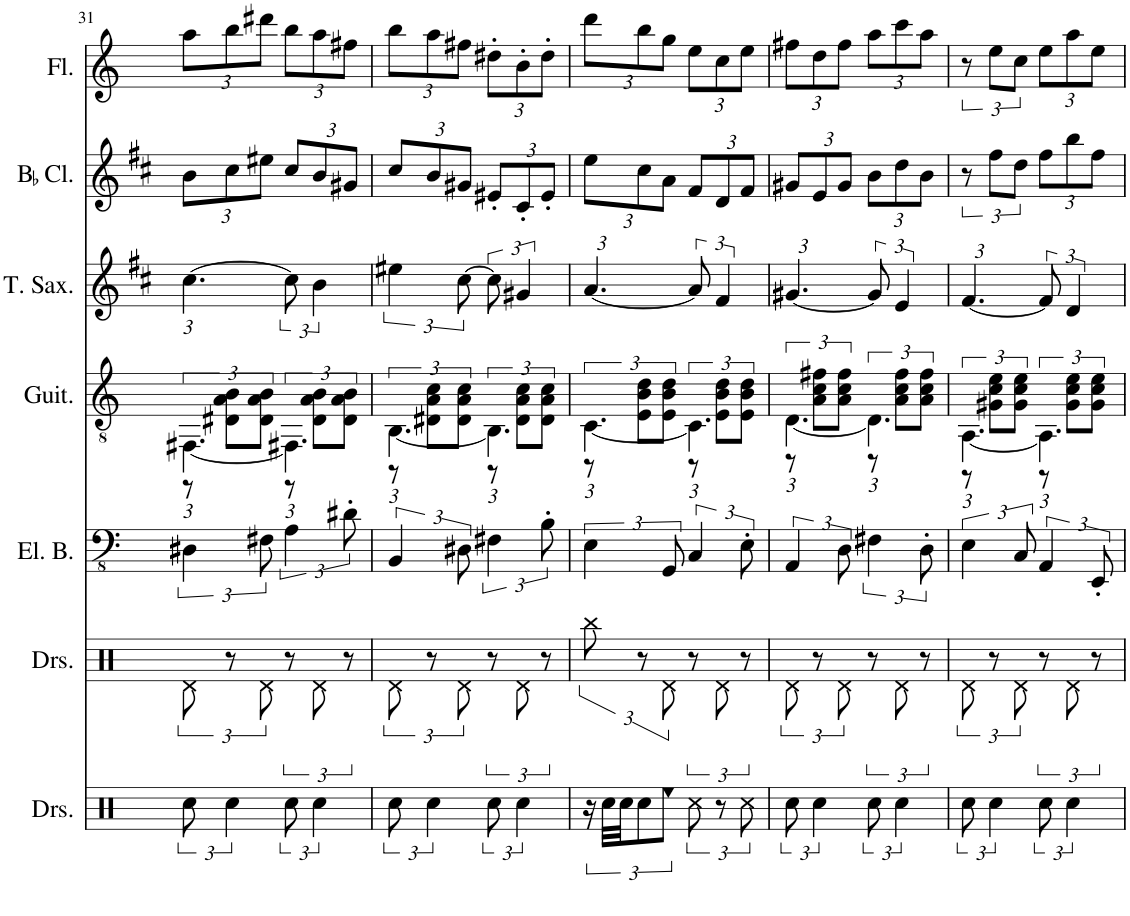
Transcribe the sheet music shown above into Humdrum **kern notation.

**kern	**kern	**kern	**kern	**kern	**kern	**kern
*part7	*part6	*part5	*part4	*part3	*part2	*part1
*staff7	*staff6	*staff5	*staff4	*staff3	*staff2	*staff1
*I"Drumset	*I"Drumset	*I"Electric Bass	*I"Guitar	*I"Tenor Saxophone	*I"BaccidentalFlat Clarinet	*I"Flute
*I'Drs.	*I'Drs.	*I'El. B.	*I'Guit.	*I'T. Sax.	*I'BaccidentalFlat Cl.	*I'Fl.
!!LO:PB:g=z
*clefX	*clefX	*clefFv4	*clefGv2	*clefG2	*clefG2	*clefG2
*	*	*	*	*Trd8c14	*Trd1c2	*
*k[]	*k[]	*k[]	*k[]	*k[f#c#]	*k[f#c#]	*k[]
*	*M2/4	*M2/4	*	*M2/4	*M2/4	*M2/4
=31	=31	=31	=31	=31	=31	=31
*	*	*	*^	*	*	*
*	*	*	*	*	*	*Xbrackettup	*Xbrackettup
12Rcc\	12Rd\	6DD#X\	[6.FF#X\	12r	[6.cc#\	12b\L	12aa\L
6Rcc\	12r	.	.	12D#X\ 12A\ 12B\L	.	12cc#\	12bb\
.	12Rd\	12FF#X\	.	12D#\ 12A\ 12B\J	.	12ee#X\J	12ddd#X\J
12Rcc\	12r	6AA\	6.FF#X\]	12r	12cc#\]	12cc#/L	12bb\L
6Rcc\	12Rd\	.	.	12D#\ 12A\ 12B\L	6b\	12b/	12aa\
.	12r	12D#X'\	.	12D#\ 12A\ 12B\J	.	12g#X/J	12ff#X\J
=32	=32	=32	=32	=32	=32	=32	=32
12Rcc\	12Rd\	6BBB/	[6.BB\	12r	6ee#X\	12cc#/L	12bb\L
6Rcc\	12r	.	.	12D#X\ 12A\ 12c\L	.	12b/	12aa\
.	12Rd\	12DD#X\	.	12D#\ 12A\ 12c\J	[12cc#\	12g#X/J	12ff#X\J
12Rcc\	12r	6FF#X\	6.BB\]	12r	12cc#\]	12e#X'/L	12dd#X'\L
6Rcc\	12Rd\	.	.	12D#\ 12A\ 12c\L	6g#X/	12c#'/	12b'\
.	12r	12BB'\	.	12D#\ 12A\ 12c\J	.	12e#'/J	12dd#'\J
=33	=33	=33	=33	=33	=33	=33	=33
24r	12Rbb\	6EE\	[6.C\	12r	[6.a/	12ee\L	12ddd\L
48Rcc\LLL	.	.	.	.	.	.	.
48Rcc\JJ	.	.	.	.	.	.	.
12Rcc\	12r	.	.	12E\ 12B\ 12d\L	.	12cc#\	12bb\
12Ree\J	12Rd\	12GGG/	.	12E\ 12B\ 12d\J	.	12a\J	12gg\J
12Rcc\	12r	6CC/	6.C\]	12r	12a/]	12f#/L	12ee\L
12r	12Rd\	.	.	12E\ 12B\ 12d\L	6f#/	12d/	12cc\
12Rcc\	12r	12EE'\	.	12E\ 12B\ 12d\J	.	12f#/J	12ee\J
=34	=34	=34	=34	=34	=34	=34	=34
12Rcc\	12Rd\	6AAA/	[6.D\	12r	[6.g#X/	12g#X/L	12ff#X\L
6Rcc\	12r	.	.	12A\ 12c\ 12f#X\L	.	12e/	12dd\
.	12Rd\	12DD\	.	12A\ 12c\ 12f#\J	.	12g#/J	12ff#\J
12Rcc\	12r	6FF#X\	6.D\]	12r	12g#/]	12b\L	12aa\L
6Rcc\	12Rd\	.	.	12A\ 12c\ 12f#\L	6e/	12dd\	12ccc\
.	12r	12DD'\	.	12A\ 12c\ 12f#\J	.	12b\J	12aa\J
=35	=35	=35	=35	=35	=35	=35	=35
*	*	*	*	*	*	*brackettup	*brackettup
12Rcc\	12Rd\	6EE\	[6.AA\	12r	[6.f#/	12r	12r
6Rcc\	12r	.	.	12G#X\ 12c\ 12e\L	.	12ff#\L	12ee\L
.	12Rd\	12CC/	.	12G#\ 12c\ 12e\J	.	12dd\J	12cc\J
*	*	*	*	*	*	*Xbrackettup	*Xbrackettup
12Rcc\	12r	6AAA/	6.AA\]	12r	12f#/]	12ff#\L	12ee\L
6Rcc\	12Rd\	.	.	12G#\ 12c\ 12e\L	6d/	12bb\	12aa\
.	12r	12EEE'/	.	12G#\ 12c\ 12e\J	.	12ff#\J	12ee\J
*	*	*	*v	*v	*	*	*
=	=	=	=	=	=	=
*-	*-	*-	*-	*-	*-	*-
